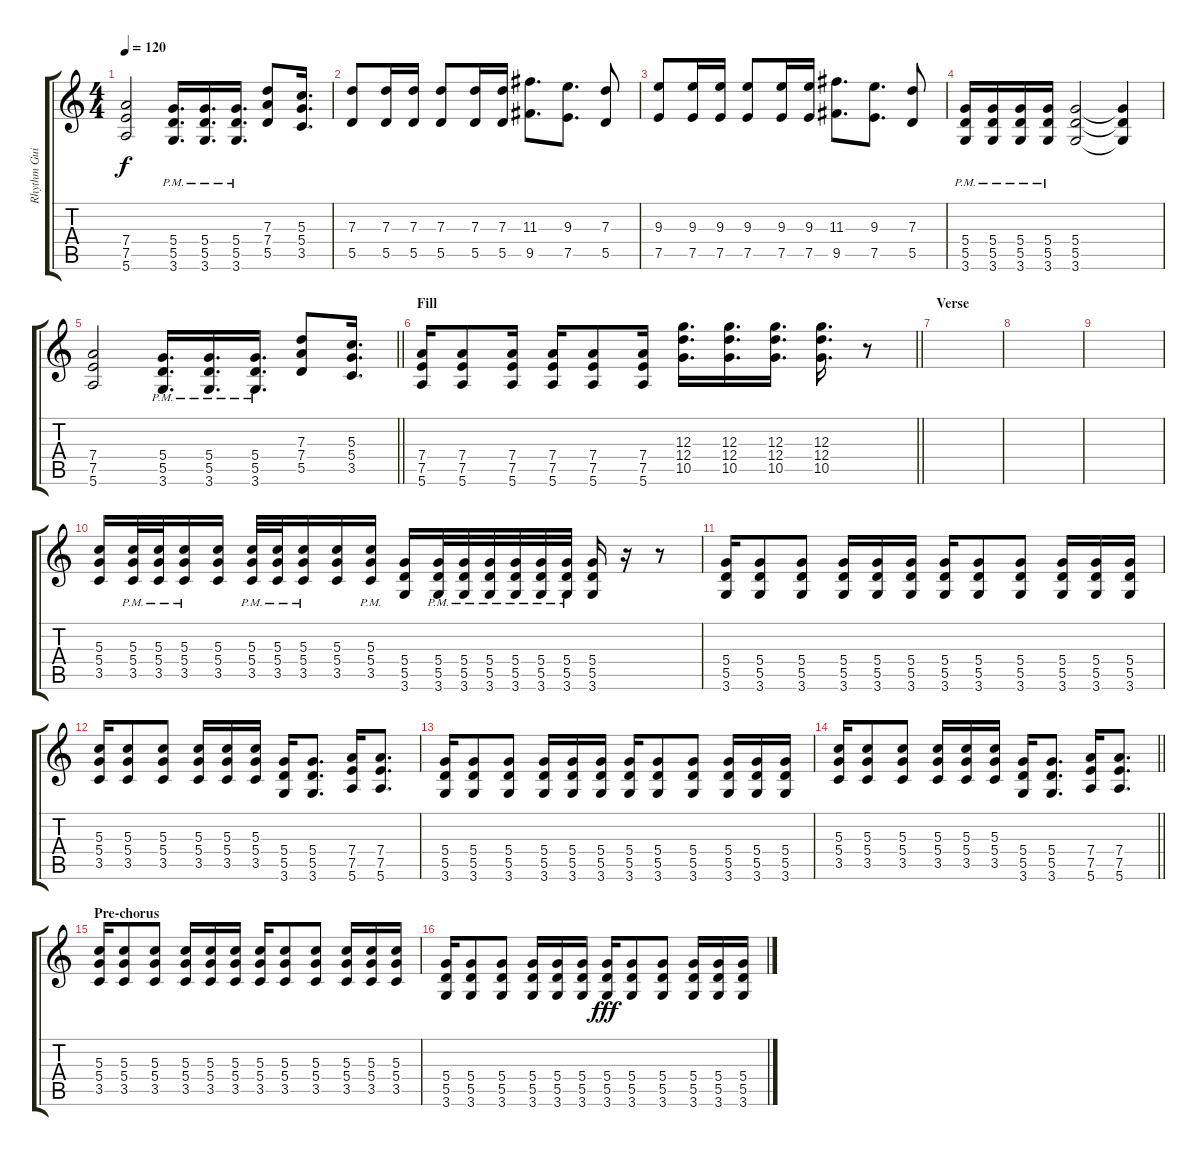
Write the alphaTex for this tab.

\track ("Rhythm Guitar" "Rhythm Gui") {instrument distortionguitar}
\staff {score tabs}
\tuning (E4 B3 G3 D3 A2 E2) {hide}
\ts (4 4)
\tempo 120
\clef g2
\ks c
(7.4 7.5 5.6).2{dy f} (5.4{pm} 5.5{pm} 3.6{pm}).16{d} (5.4{pm} 5.5{pm} 3.6{pm}).16{d} (5.4{pm} 5.5{pm} 3.6{pm}).16{d} (7.3 7.4 5.5).8 (5.3 5.4 3.5).16{d} |
(7.3 5.5).8 (7.3 5.5).16 (7.3 5.5).16 (7.3 5.5).8 (7.3 5.5).16 (7.3 5.5).16 (11.3 9.5).8{d} (9.3 7.5).8{d} (7.3 5.5).8 |
(9.3 7.5).8 (9.3 7.5).16 (9.3 7.5).16 (9.3 7.5).8 (9.3 7.5).16 (9.3 7.5).16 (11.3 9.5).8{d} (9.3 7.5).8{d} (7.3 5.5).8 |
(5.4{pm} 5.5{pm} 3.6{pm}).16 (5.4{pm} 5.5{pm} 3.6{pm}).16 (5.4{pm} 5.5{pm} 3.6{pm}).16 (5.4{pm} 5.5{pm} 3.6{pm}).16 (5.4 5.5 3.6).2 (5.4{t} 5.5{t} 3.6{t}).4 |
\barLineRight lightlight
(7.4 7.5 5.6).2 (5.4{pm} 5.5{pm} 3.6{pm}).16{d} (5.4{pm} 5.5{pm} 3.6{pm}).16{d} (5.4{pm} 5.5{pm} 3.6{pm}).16{d} (7.3 7.4 5.5).8 (5.3 5.4 3.5).16{d} |
\section ("" "Fill")
\barLineRight lightlight
(7.4 7.5 5.6).16 (7.4 7.5 5.6).8 (7.4 7.5 5.6).16 (7.4 7.5 5.6).16 (7.4 7.5 5.6).8 (7.4 7.5 5.6).16 (12.3 12.4 10.5).16{d} (12.3 12.4 10.5).16{d} (12.3 12.4 10.5).16{d} (12.3 12.4 10.5).16{d} r.8 |
\section ("" "Verse")
|
|
|
(5.3 5.4 3.5).16 (5.3{pm} 5.4{pm} 3.5{pm}).32 (5.3{pm} 5.4{pm} 3.5{pm}).32 (5.3{pm} 5.4{pm} 3.5{pm}).16 (5.3 5.4 3.5).16 (5.3{pm} 5.4{pm} 3.5{pm}).32 (5.3{pm} 5.4{pm} 3.5{pm}).32 (5.3{pm} 5.4{pm} 3.5{pm}).16 (5.3 5.4 3.5).16 (5.3{pm} 5.4{pm} 3.5{pm}).16 (5.4 5.5 3.6).16 (5.4{pm} 5.5{pm} 3.6{pm}).32 (5.4{pm} 5.5{pm} 3.6{pm}).32 (5.4{pm} 5.5{pm} 3.6{pm}).32 (5.4{pm} 5.5{pm} 3.6{pm}).32 (5.4{pm} 5.5{pm} 3.6{pm}).32 (5.4{pm} 5.5{pm} 3.6{pm}).32 (5.4 5.5 3.6).16 r.16 r.8 |
(5.4 5.5 3.6).16 (5.4 5.5 3.6).8 (5.4 5.5 3.6).8 (5.4 5.5 3.6).16 (5.4 5.5 3.6).16 (5.4 5.5 3.6).16 (5.4 5.5 3.6).16 (5.4 5.5 3.6).8 (5.4 5.5 3.6).8 (5.4 5.5 3.6).16 (5.4 5.5 3.6).16 (5.4 5.5 3.6).16 |
(5.3 5.4 3.5).16 (5.3 5.4 3.5).8 (5.3 5.4 3.5).8 (5.3 5.4 3.5).16 (5.3 5.4 3.5).16 (5.3 5.4 3.5).16 (5.4 5.5 3.6).16 (5.4 5.5 3.6).8{d} (7.4 7.5 5.6).16 (7.4 7.5 5.6).8{d} |
(5.4 5.5 3.6).16 (5.4 5.5 3.6).8 (5.4 5.5 3.6).8 (5.4 5.5 3.6).16 (5.4 5.5 3.6).16 (5.4 5.5 3.6).16 (5.4 5.5 3.6).16 (5.4 5.5 3.6).8 (5.4 5.5 3.6).8 (5.4 5.5 3.6).16 (5.4 5.5 3.6).16 (5.4 5.5 3.6).16 |
\barLineRight lightlight
(5.3 5.4 3.5).16 (5.3 5.4 3.5).8 (5.3 5.4 3.5).8 (5.3 5.4 3.5).16 (5.3 5.4 3.5).16 (5.3 5.4 3.5).16 (5.4 5.5 3.6).16 (5.4 5.5 3.6).8{d} (7.4 7.5 5.6).16 (7.4 7.5 5.6).8{d} |
\section ("" "Pre-chorus")
(5.3 5.4 3.5).16 (5.3 5.4 3.5).8 (5.3 5.4 3.5).8 (5.3 5.4 3.5).16 (5.3 5.4 3.5).16 (5.3 5.4 3.5).16 (5.3 5.4 3.5).16 (5.3 5.4 3.5).8 (5.3 5.4 3.5).8 (5.3 5.4 3.5).16 (5.3 5.4 3.5).16 (5.3 5.4 3.5).16 |
(5.4 5.5 3.6).16 (5.4 5.5 3.6).8 (5.4 5.5 3.6).8 (5.4 5.5 3.6).16 (5.4 5.5 3.6).16 (5.4 5.5 3.6).16 (5.4 5.5 3.6).16{dy fff} (5.4 5.5 3.6).8 (5.4 5.5 3.6).8 (5.4 5.5 3.6).16 (5.4 5.5 3.6).16 (5.4 5.5 3.6).16
